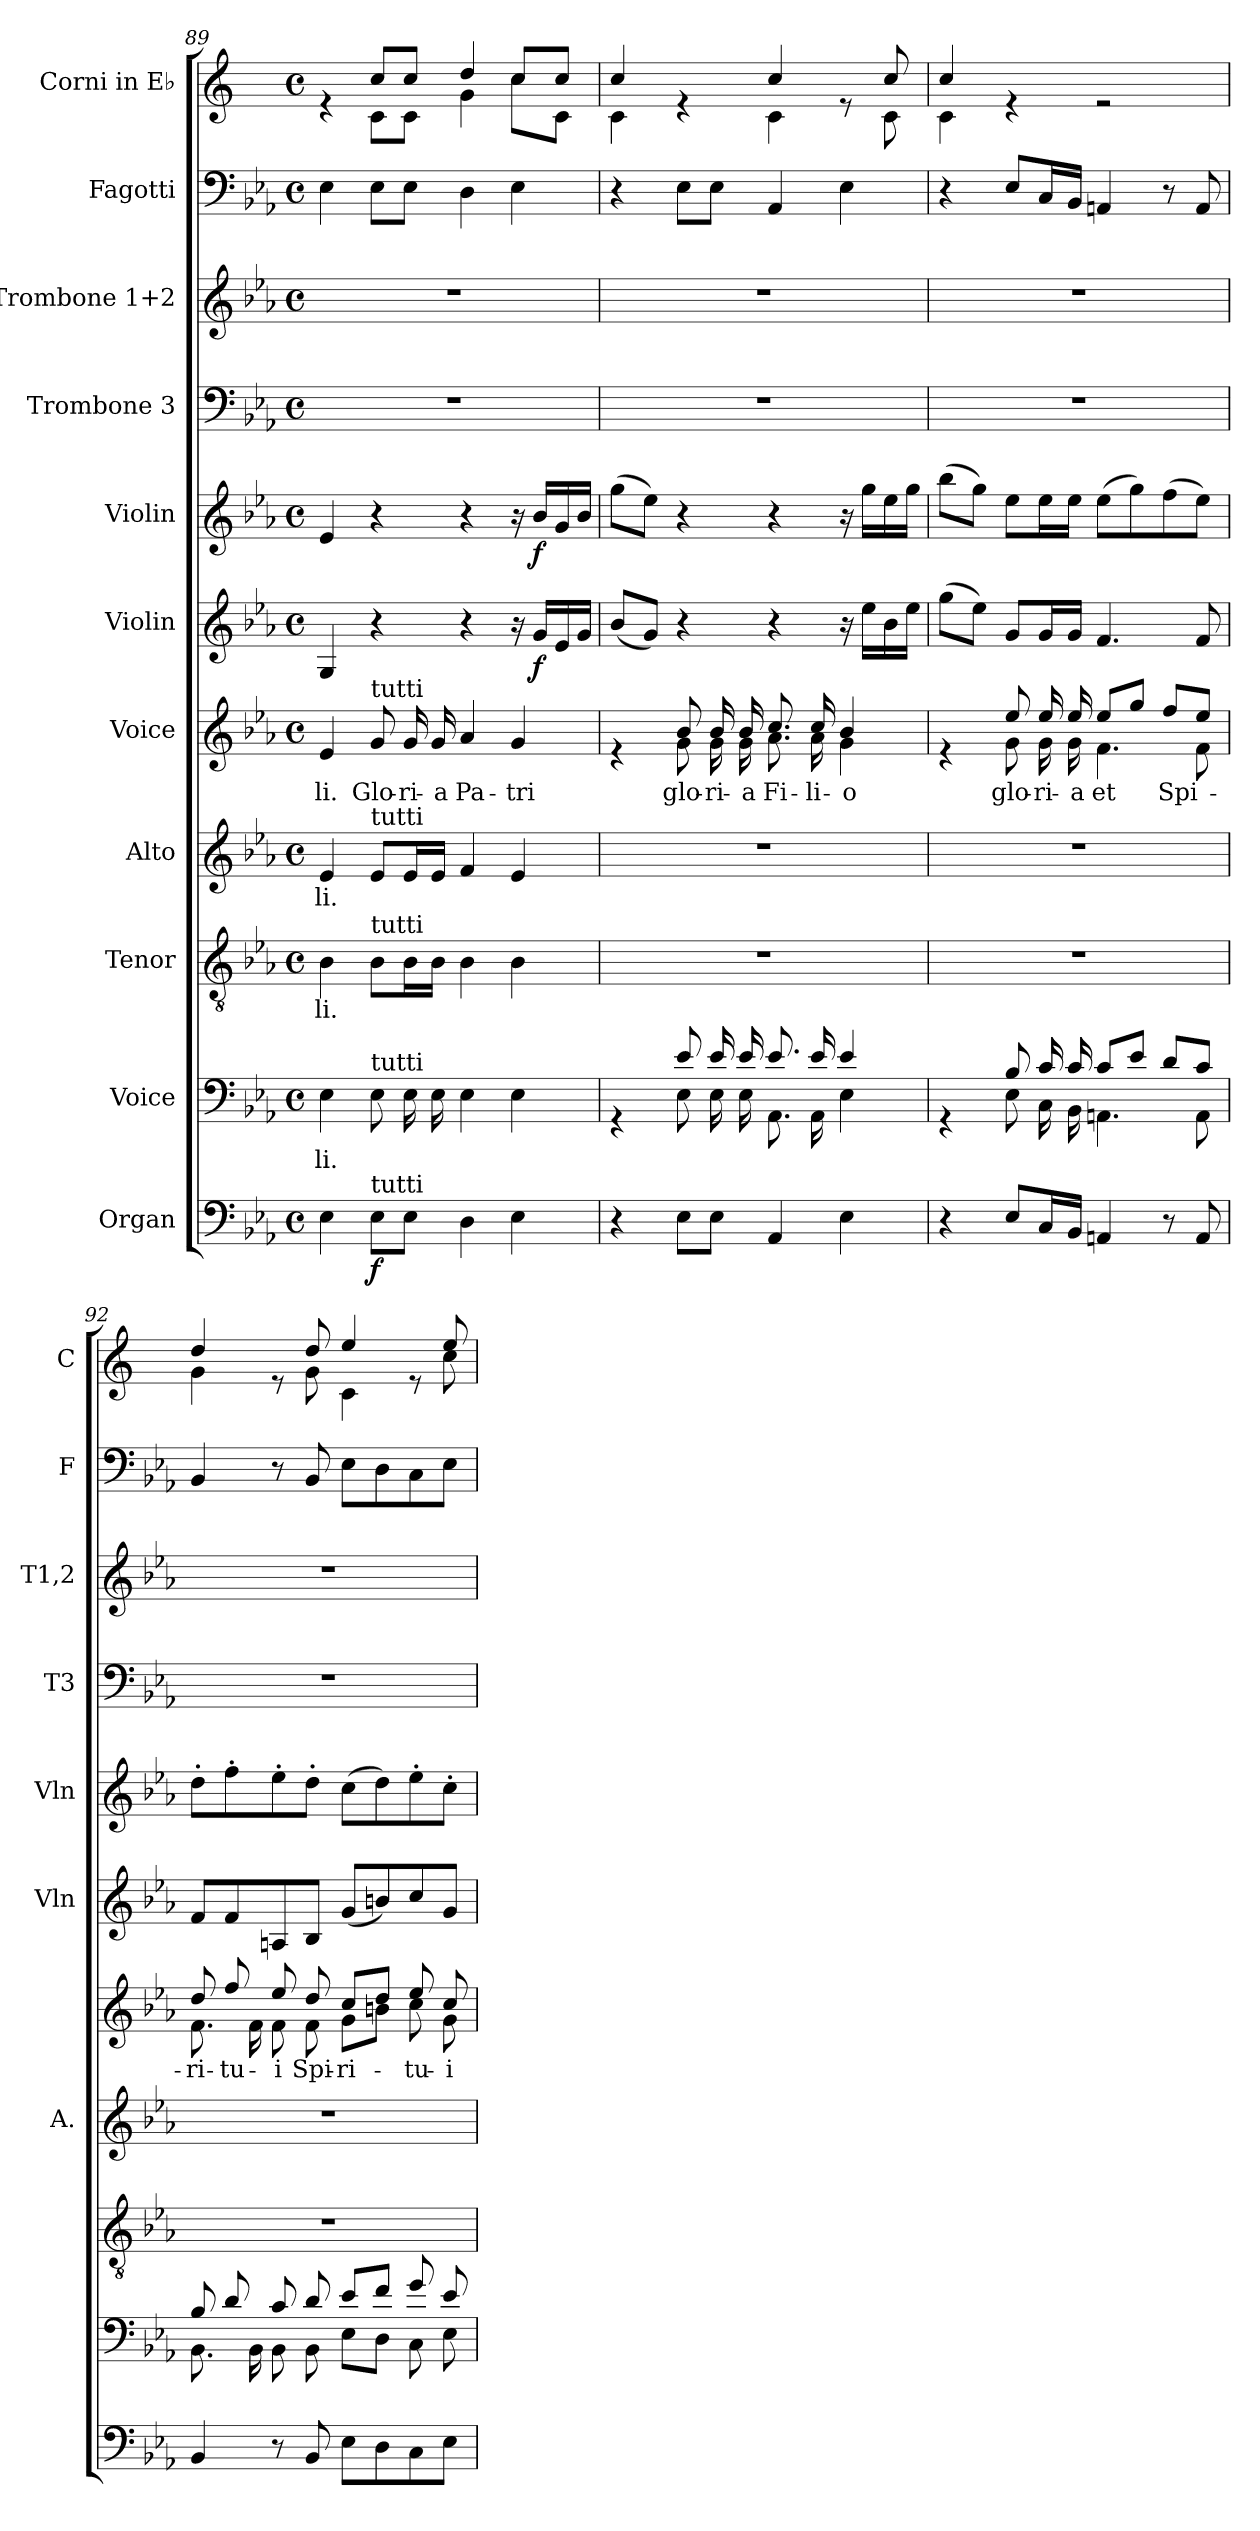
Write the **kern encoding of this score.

**kern	**dynam	**kern	**text	**kern	**text	**kern	**text	**kern	**text	**kern	**dynam	**kern	**dynam	**kern	**kern	**kern	**kern
*part11	*part11	*part10	*part10	*part9	*part9	*part8	*part8	*part7	*part7	*part6	*part6	*part5	*part5	*part4	*part3	*part2	*part1
*staff11	*staff11	*staff10	*staff10	*staff9	*staff9	*staff8	*staff8	*staff7	*staff7	*staff6	*staff6	*staff5	*staff5	*staff4	*staff3	*staff2	*staff1
*I"Organ	*	*I"Voice	*	*I"Tenor	*	*I"Alto	*	*I"Voice	*	*I"Violin	*	*I"Violin	*	*I"Trombone 3	*I"Trombone 1+2	*I"Fagotti	*I"Corni in E♭
*	*	*	*	*	*	*I'A.	*	*	*	*I'Vln	*	*I'Vln	*	*I'T3	*I'T1,2	*I'F	*I'C
*clefF4	*	*clefF4	*	*clefGv2	*	*clefG2	*	*clefG2	*	*clefG2	*	*clefG2	*	*clefF4	*clefG2	*clefF4	*clefG2
*	*	*	*	*	*	*	*	*	*	*	*	*	*	*	*	*	*ITrd5c9
*k[b-e-a-]	*	*k[b-e-a-]	*	*k[b-e-a-]	*	*k[b-e-a-]	*	*k[b-e-a-]	*	*k[b-e-a-]	*	*k[b-e-a-]	*	*k[b-e-a-]	*k[b-e-a-]	*k[b-e-a-]	*k[b-e-a-]
*M4/4	*	*M4/4	*	*M4/4	*	*M4/4	*	*M4/4	*	*M4/4	*	*M4/4	*	*M4/4	*M4/4	*M4/4	*M4/4
*met(c)	*	*met(c)	*	*met(c)	*	*met(c)	*	*met(c)	*	*met(c)	*	*met(c)	*	*met(c)	*met(c)	*met(c)	*met(c)
=89	=89	=89	=89	=89	=89	=89	=89	=89	=89	=89	=89	=89	=89	=89	=89	=89	=89
!	!	!	!LO:LY:b	!	!LO:LY:b	!	!LO:LY:b	!	!LO:LY:b	!	!	!	!	!	!	!	!
*	*	*	*	*	*	*	*	*	*	*	*	*	*	*	*	*	*^
4E-\	.	4E-\	-li.	4B-\	-li.	4e-/	-li.	4e-/	-li.	4G/	.	4e-/	.	1r	1r	4E-\	4re	4ryy
!	!	!	!	!	!	!	!	!LO:TX:a:t=tutti	!	!	!	!	!	!	!	!	!	!
!	!	!	!	!	!	!LO:TX:a:t=tutti	!	!	!	!	!	!	!	!	!	!	!	!
!	!	!	!	!LO:TX:a:t=tutti	!	!	!	!	!	!	!	!	!	!	!	!	!	!
!	!	!LO:TX:a:t=tutti	!	!	!	!	!	!	!	!	!	!	!	!	!	!	!	!
!LO:TX:a:t=tutti	!	!	!	!	!	!	!	!	!	!	!	!	!	!	!	!	!	!
!	!LO:DY:b	!	!	!	!	!	!	!	!LO:LY:b	!	!	!	!	!	!	!	!	!
8E-\L	f	8E-\	.	8B-\L	.	8e-/L	.	8g/	Glo-	4r	.	4r	.	.	.	8E-\L	8e-/L	8E-\L
!	!	!	!	!	!	!	!	!	!LO:LY:b	!	!	!	!	!	!	!	!	!
8E-\J	.	16E-\	.	16B-\L	.	16e-/L	.	16g/	-ri-	.	.	.	.	.	.	8E-\J	8e-/J	8E-\J
!	!	!	!	!	!	!	!	!	!LO:LY:b	!	!	!	!	!	!	!	!	!
.	.	16E-\	.	16B-\JJ	.	16e-/JJ	.	16g/	-a	.	.	.	.	.	.	.	.	.
!	!	!	!	!	!	!	!	!	!LO:LY:b	!	!	!	!	!	!	!	!	!
4D\	.	4E-\	.	4B-\	.	4f/	.	4a-/	Pa-	4r	.	4r	.	.	.	4D\	4f/	4B-\
!	!	!	!	!	!	!	!	!	!LO:LY:b	!	!	!	!	!	!	!	!	!
4E-\	.	4E-\	.	4B-\	.	4e-/	.	4g/	-tri	16r	.	16r	.	.	.	4E-\	8e-/L	8e-\L
!	!	!	!	!	!	!	!	!	!	!	!LO:DY:b	!	!LO:DY:b	!	!	!	!	!
.	.	.	.	.	.	.	.	.	.	16g/LL	f	16b-/LL	f	.	.	.	.	.
.	.	.	.	.	.	.	.	.	.	16e-/	.	16g/	.	.	.	.	8e-/J	8E-\J
.	.	.	.	.	.	.	.	.	.	16g/JJ	.	16b-/JJ	.	.	.	.	.	.
=90	=90	=90	=90	=90	=90	=90	=90	=90	=90	=90	=90	=90	=90	=90	=90	=90	=90	=90
*	*	*^	*	*	*	*	*	*^	*	*	*	*	*	*	*	*	*	*
4r	.	4rGG	4ryy	.	1r	.	1r	.	4re	4ryy	.	(8b-/L	.	(8gg\L	.	1r	1r	4r	4e-/	4E-\
.	.	.	.	.	.	.	.	.	.	.	.	8g/J)	.	8ee-\J)	.	.	.	.	.	.
!	!	!	!	!	!	!	!	!	!	!	!LO:LY:b	!	!	!	!	!	!	!	!	!
8E-\L	.	8e-/	8E-\	.	.	.	.	.	8b-/	8g\	glo-	4r	.	4r	.	.	.	8E-\L	4re	4ryy
!	!	!	!	!	!	!	!	!	!	!	!LO:LY:b	!	!	!	!	!	!	!	!	!
8E-\J	.	16e-/	16E-\	.	.	.	.	.	16b-/	16g\	-ri-	.	.	.	.	.	.	8E-\J	.	.
!	!	!	!	!	!	!	!	!	!	!	!LO:LY:b	!	!	!	!	!	!	!	!	!
.	.	16e-/	16E-\	.	.	.	.	.	16b-/	16g\	-a	.	.	.	.	.	.	.	.	.
!	!	!	!	!	!	!	!	!	!	!	!LO:LY:b	!	!	!	!	!	!	!	!	!
4AA-/	.	8.e-/	8.AA-\	.	.	.	.	.	8.cc/	8.a-\	Fi-	4r	.	4r	.	.	.	4AA-/	4e-/	4E-\
!	!	!	!	!	!	!	!	!	!	!	!LO:LY:b	!	!	!	!	!	!	!	!	!
.	.	16e-/	16AA-\	.	.	.	.	.	16cc/	16a-\	-li-	.	.	.	.	.	.	.	.	.
!	!	!	!	!	!	!	!	!	!	!	!LO:LY:b	!	!	!	!	!	!	!	!	!
4E-\	.	4e-/	4E-\	.	.	.	.	.	4b-/	4g\	-o	16r	.	16r	.	.	.	4E-\	8re	8ryy
.	.	.	.	.	.	.	.	.	.	.	.	16ee-\LL	.	16gg\LL	.	.	.	.	.	.
.	.	.	.	.	.	.	.	.	.	.	.	16b-\	.	16ee-\	.	.	.	.	8e-/	8E-\
.	.	.	.	.	.	.	.	.	.	.	.	16ee-\JJ	.	16gg\JJ	.	.	.	.	.	.
!!LO:PB:g=z	!!
=91	=91	=91	=91	=91	=91	=91	=91	=91	=91	=91	=91	=91	=91	=91	=91	=91	=91	=91	=91	=91
4r	.	4rGG	4ryy	.	1r	.	1r	.	4re	4ryy	.	(8gg\L	.	(8bb-\L	.	1r	1r	4r	4e-/	4E-\
.	.	.	.	.	.	.	.	.	.	.	.	8ee-\J)	.	8gg\J)	.	.	.	.	.	.
!	!	!	!	!	!	!	!	!	!	!	!LO:LY:b	!	!	!	!	!	!	!	!	!
8E-/L	.	8B-/	8E-\	.	.	.	.	.	8ee-/	8g\	glo-	8g/L	.	8ee-\L	.	.	.	8E-/L	4re	2.ryy
!	!	!	!	!	!	!	!	!	!	!	!LO:LY:b	!	!	!	!	!	!	!	!	!
16C/L	.	16c/	16C\	.	.	.	.	.	16ee-/	16g\	-ri-	16g/L	.	16ee-\L	.	.	.	16C/L	.	.
!	!	!	!	!	!	!	!	!	!	!	!LO:LY:b	!	!	!	!	!	!	!	!	!
16BB-/JJ	.	16c/	16BB-\	.	.	.	.	.	16ee-/	16g\	-a	16g/JJ	.	16ee-\JJ	.	.	.	16BB-/JJ	.	.
!	!	!	!	!	!	!	!	!	!	!	!LO:LY:b	!	!	!	!	!	!	!	!	!
4AAn/	.	8c/L	4.AAn\	.	.	.	.	.	8ee-/L	4.f\	et	4.f/	.	(8ee-\L	.	.	.	4AAn/	2re	.
.	.	8e-/J	.	.	.	.	.	.	8gg/J	.	.	.	.	8gg\)	.	.	.	.	.	.
!	!	!	!	!	!	!	!	!	!	!	!LO:LY:b	!	!	!	!	!	!	!	!	!
8r	.	8d/L	.	.	.	.	.	.	8ff/L	.	Spi-	.	.	(8ff\	.	.	.	8r	.	.
8AA/	.	8c/J	8AA\	.	.	.	.	.	8ee-/J	8f\	.	8f/	.	8ee-\J)	.	.	.	8AA/	.	.
=92	=92	=92	=92	=92	=92	=92	=92	=92	=92	=92	=92	=92	=92	=92	=92	=92	=92	=92	=92	=92
!	!	!	!	!	!	!	!	!	!	!	!LO:LY:b	!	!	!	!	!	!	!	!	!
4BB-/	.	8B-/	8.BB-\	.	1r	.	1r	.	8dd/	8.f\	-ri-	8f/L	.	8dd'\L	.	1r	1r	4BB-/	4f/	4B-\
!	!	!	!	!	!	!	!	!	!	!	!LO:LY:b	!	!	!	!	!	!	!	!	!
.	.	8d/	.	.	.	.	.	.	8ff/	.	-tu-	8f/	.	8ff'\	.	.	.	.	.	.
.	.	.	16BB-\	.	.	.	.	.	.	16f\	.	.	.	.	.	.	.	.	.	.
!	!	!	!	!	!	!	!	!	!	!	!LO:LY:b	!	!	!	!	!	!	!	!	!
8r	.	8c/	8BB-\	.	.	.	.	.	8ee-/	8f\	-i	8An/	.	8ee-'\	.	.	.	8r	8re	8ryy
!	!	!	!	!	!	!	!	!	!	!	!LO:LY:b	!	!	!	!	!	!	!	!	!
8BB-/	.	8d/	8BB-\	.	.	.	.	.	8dd/	8f\	Spi-	8B-/J	.	8dd'\J	.	.	.	8BB-/	8f/	8B-\
!	!	!	!	!	!	!	!	!	!	!	!LO:LY:b	!	!	!	!	!	!	!	!	!
8E-\L	.	8e-/L	8E-\L	.	.	.	.	.	8cc/L	8g\L	-ri-	(8g/L	.	(8cc\L	.	.	.	8E-\L	4g/	4E-\
8D\	.	8f/J	8D\J	.	.	.	.	.	8dd/J	8bn\J	.	8bn/)	.	8dd\)	.	.	.	8D\	.	.
!	!	!	!	!	!	!	!	!	!	!	!LO:LY:b	!	!	!	!	!	!	!	!	!
8C\	.	8g/	8C\	.	.	.	.	.	8ee-/	8cc\	-tu-	8cc/	.	8ee-'\	.	.	.	8C\	8re	8ryy
!	!	!	!	!	!	!	!	!	!	!	!LO:LY:b	!	!	!	!	!	!	!	!	!
8E-\J	.	8e-/	8E-\	.	.	.	.	.	8cc/	8g\	-i	8g/J	.	8cc'\J	.	.	.	8E-\J	8g/	8e-\
*	*	*v	*v	*	*	*	*	*	*v	*v	*	*	*	*	*	*	*	*	*v	*v
=	=	=	=	=	=	=	=	=	=	=	=	=	=	=	=	=	=
*-	*-	*-	*-	*-	*-	*-	*-	*-	*-	*-	*-	*-	*-	*-	*-	*-	*-
